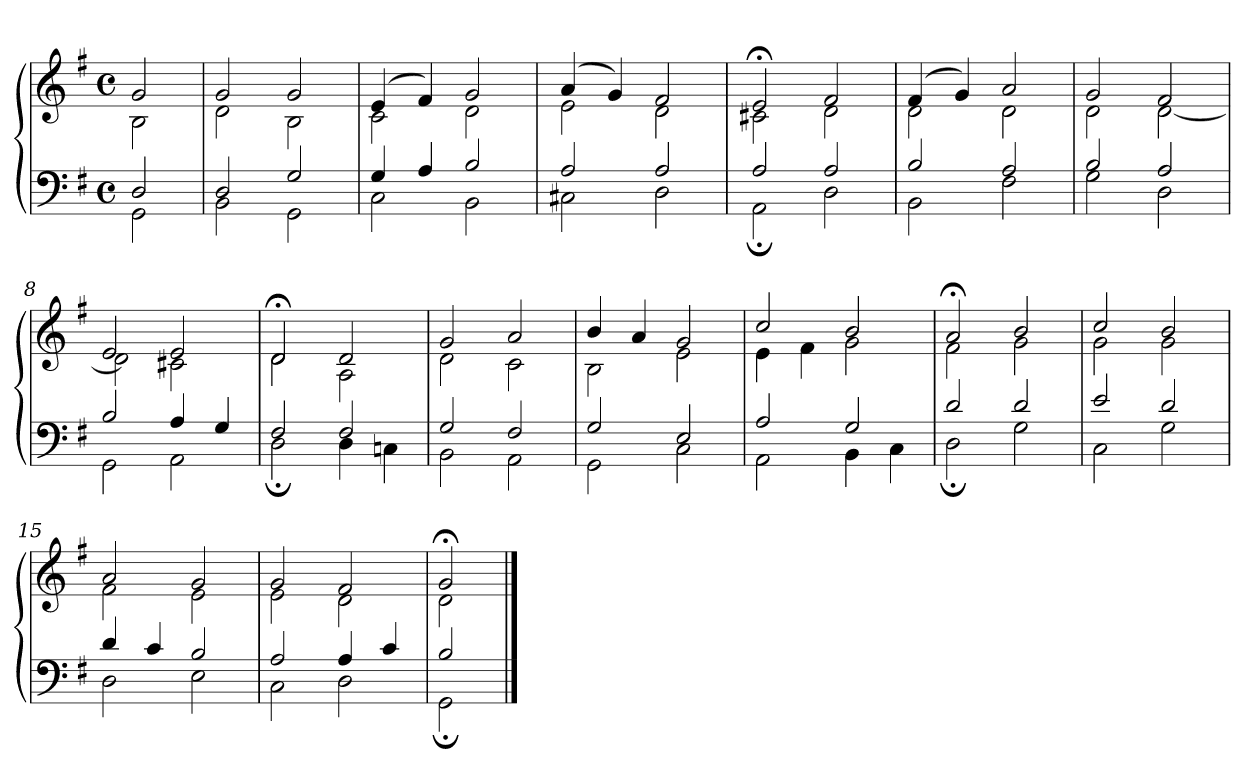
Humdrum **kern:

**kern	**kern
*part1	*part1
*staff2	*staff1
*clefF4	*clefG2
*k[f#]	*k[f#]
*M4/4	*M4/4
*met(c)	*met(c)
=1	=1
*^	*^
2D	2GG	2g	2B
=2	=2	=2	=2
2D	2BB	2g	2d
2G	2GG	2g	2B
=3	=3	=3	=3
4G	2C	(4e	2c
4A	.	4f#)	.
2B	2BB	2g	2d
=4	=4	=4	=4
2A	2C#X	(4a	2e
.	.	4g)	.
2A	2D	2f#	2d
=5	=5	=5	=5
2A	2AA;	2e;<	2c#X
2A	2D	2f#	2d
=6	=6	=6	=6
2B	2BB	(4f#	2d
.	.	4g)	.
2A	2F#	2a	2d
=7	=7	=7	=7
2B	2G	2g	2d
2A	2D	2f#	[2d
=8	=8	=8	=8
2B	2GG	2e	2d]
4A	2AA	2e	2c#X
4G	.	.	.
=9	=9	=9	=9
2F#	2D;	2d;<	2d
2F#	4D	2d	2A
.	4Cn	.	.
!!LO:LB:g=z	!!
=10	=10	=10	=10
2G	2BB	2g	2d
2F#	2AA	2a	2c
=11	=11	=11	=11
2G	2GG	4b	2B
.	.	4a	.
2E	2C	2g	2e
=12	=12	=12	=12
2A	2AA	2cc	4e
.	.	.	4f#
2G	4BB	2b	2g
.	4C	.	.
=13	=13	=13	=13
2d	2D;	2a;<	2f#
2d	2G	2b	2g
=14	=14	=14	=14
2e	2C	2cc	2g
2d	2G	2b	2g
=15	=15	=15	=15
4d	2D	2a	2f#
4c	.	.	.
2B	2E	2g	2e
=16	=16	=16	=16
2A	2C	2g	2e
4A	2D	2f#	2d
4c	.	.	.
=17	=17	=17	=17
2B	2GG;	2g;<	2d
*v	*v	*	*
*	*v	*v
==	==
*-	*-
